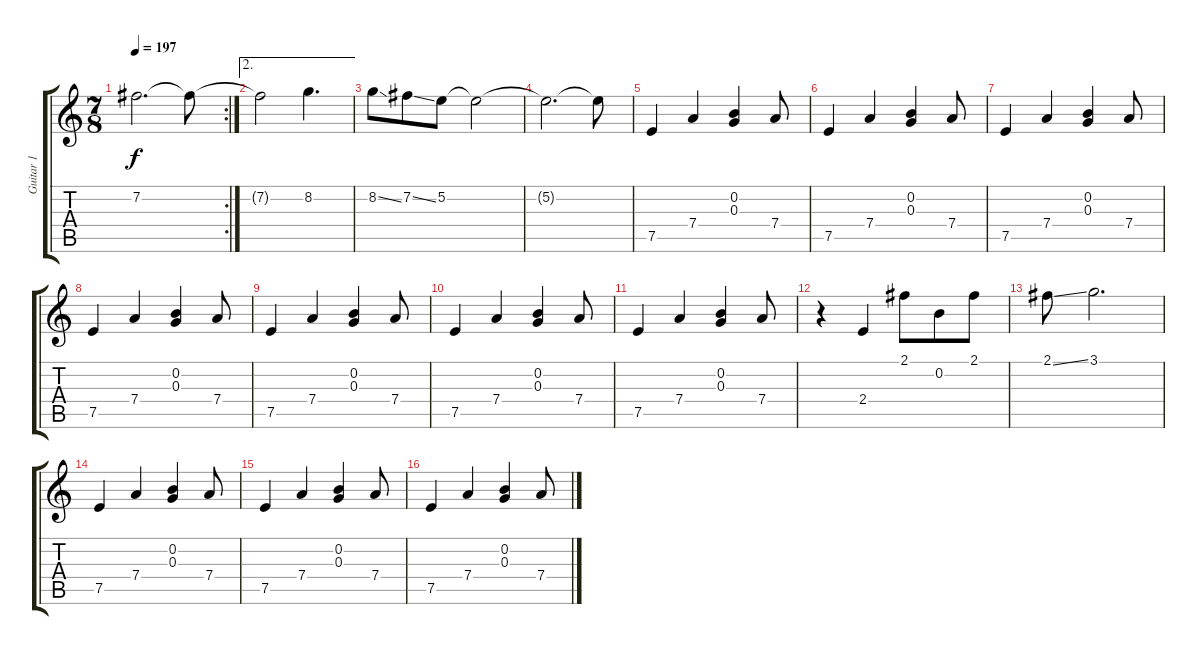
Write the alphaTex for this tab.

\track ("Guitar 1" "Guitar 1") {instrument distortionguitar}
\staff {score tabs}
\tuning (E4 B3 G3 D3 A2 E2) {hide}
\rc 2
\ts (7 8)
\tempo 197
\clef g2
\ks c
7.2{t}.2{d dy f} 7.2{t}.8 |
\ae 2
7.2{t}.2 8.2.4{d} |
8.2{ss}.8 7.2{ss}.8 5.2.8 5.2{t}.2 |
5.2{t}.2{d} 5.2{t}.8 |
7.5.4{instrument electricguitarjazz} 7.4.4 (0.2 0.3).4 7.4.8 |
7.5.4 7.4.4 (0.2 0.3).4 7.4.8 |
7.5.4 7.4.4 (0.2 0.3).4 7.4.8 |
7.5.4 7.4.4 (0.2 0.3).4 7.4.8 |
7.5.4 7.4.4 (0.2 0.3).4 7.4.8 |
7.5.4 7.4.4 (0.2 0.3).4 7.4.8 |
7.5.4 7.4.4 (0.2 0.3).4 7.4.8 |
r.4 2.4.4 2.1.8 0.2.8 2.1.8 |
2.1{ss}.8 3.1.2{d} |
7.5.4 7.4.4 (0.2 0.3).4 7.4.8 |
7.5.4 7.4.4 (0.2 0.3).4 7.4.8 |
7.5.4 7.4.4 (0.2 0.3).4 7.4.8
